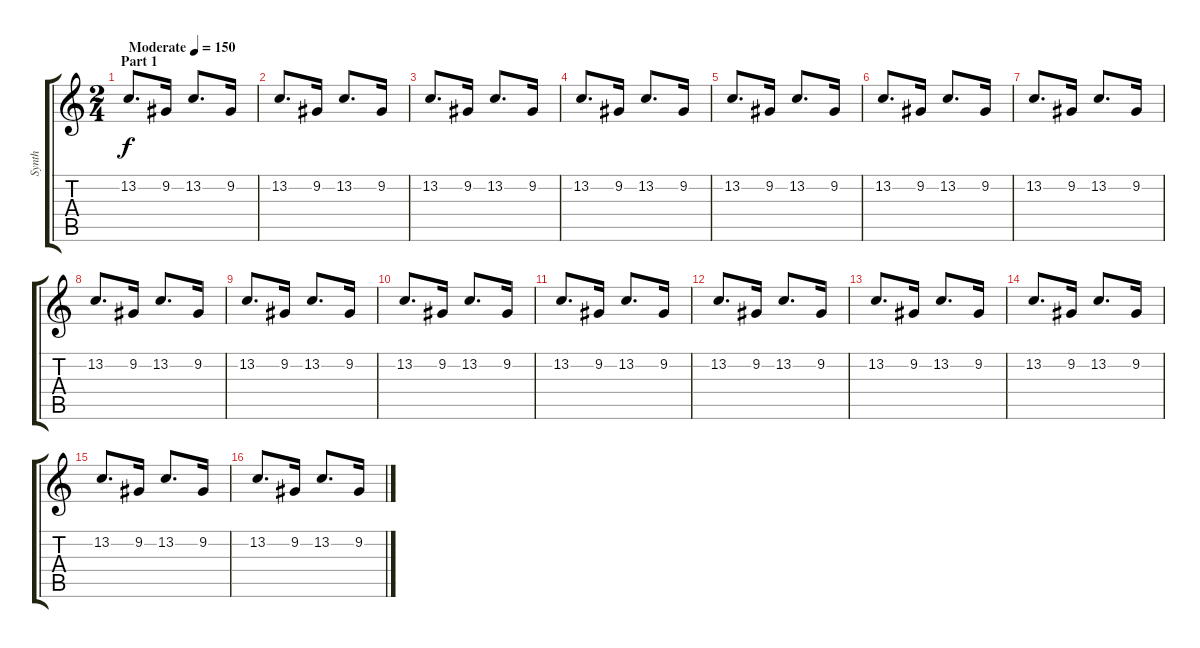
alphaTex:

\track ("Synth" "Synth") {instrument fx3crystal}
\staff {score tabs}
\tuning (E4 B3 G3 D3 A2 E2) {hide}
\ts (2 4)
\section ("" "Part 1")
\tempo (150 "Moderate")
\clef g2
\ks c
13.2.8{d dy f instrument fx3crystal} 9.2.16 13.2.8{d} 9.2.16 |
13.2.8{d} 9.2.16 13.2.8{d} 9.2.16 |
13.2.8{d} 9.2.16 13.2.8{d} 9.2.16 |
13.2.8{d} 9.2.16 13.2.8{d} 9.2.16 |
13.2.8{d} 9.2.16 13.2.8{d} 9.2.16 |
13.2.8{d} 9.2.16 13.2.8{d} 9.2.16 |
13.2.8{d} 9.2.16 13.2.8{d} 9.2.16 |
13.2.8{d} 9.2.16 13.2.8{d} 9.2.16 |
13.2.8{d} 9.2.16 13.2.8{d} 9.2.16 |
13.2.8{d} 9.2.16 13.2.8{d} 9.2.16 |
13.2.8{d} 9.2.16 13.2.8{d} 9.2.16 |
13.2.8{d} 9.2.16 13.2.8{d} 9.2.16 |
13.2.8{d} 9.2.16 13.2.8{d} 9.2.16 |
13.2.8{d} 9.2.16 13.2.8{d} 9.2.16 |
13.2.8{d} 9.2.16 13.2.8{d} 9.2.16 |
13.2.8{d} 9.2.16 13.2.8{d} 9.2.16
